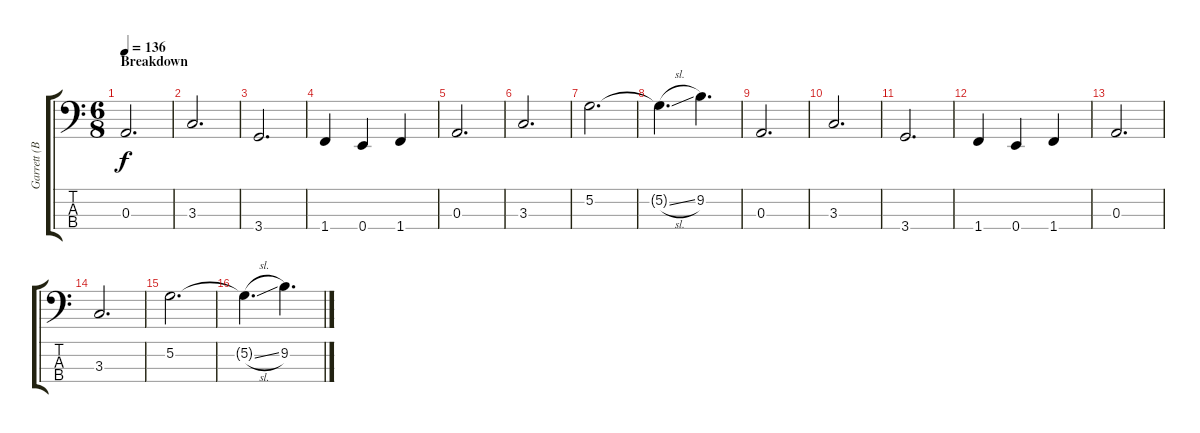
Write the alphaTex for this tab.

\track ("Garrett (Bass)" "Garrett (B") {instrument electricbassfinger}
\staff {score tabs}
\tuning (G2 D2 A1 E1) {hide}
\ts (6 8)
\section ("" "Breakdown")
\tempo 136
\clef f4
\ks c
0.3.2{d dy f} |
3.3.2{d} |
3.4.2{d} |
1.4.4 0.4.4 1.4.4 |
0.3.2{d} |
3.3.2{d} |
5.2.2{d} |
5.2{sl t}.4{d} 9.2.4{d} |
0.3.2{d} |
3.3.2{d} |
3.4.2{d} |
1.4.4 0.4.4 1.4.4 |
0.3.2{d} |
3.3.2{d} |
5.2.2{d} |
5.2{sl t}.4{d} 9.2.4{d}
